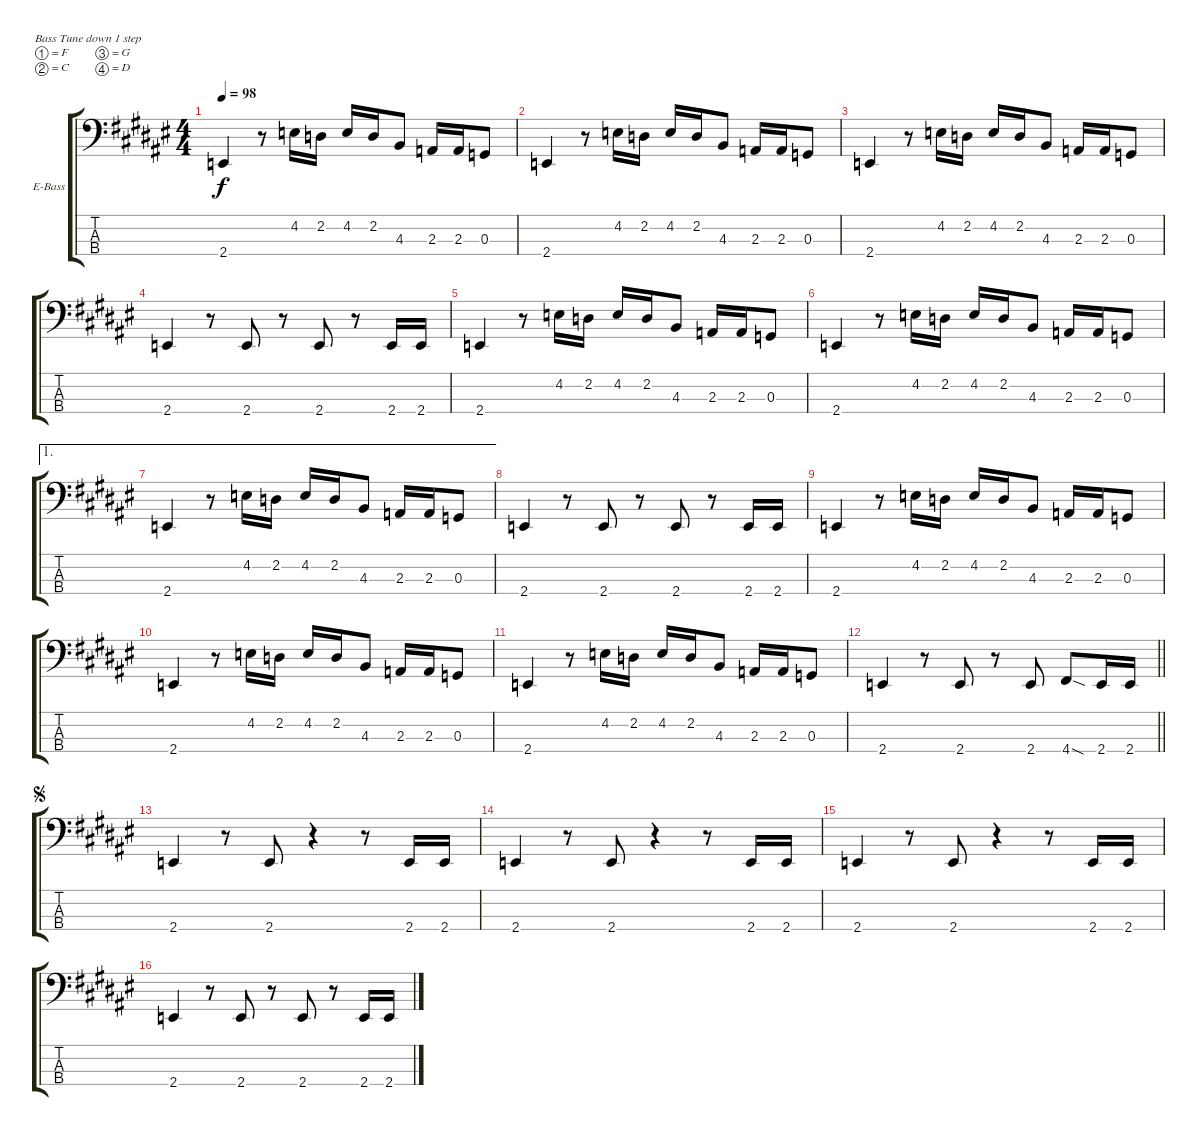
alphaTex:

\bracketExtendMode groupsimilarinstruments
\firstSystemTrackNameOrientation horizontal
\otherSystemsTrackNameOrientation horizontal
\track ("Untitled" "E-Bass") {instrument electricbassfinger}
\staff {score tabs}
\tuning (F2 C2 G1 D1)
\ts (4 4)
\tempo 98
\clef f4
\ks d#minor
2.4.4{dy f} r.8 4.2.16 2.2.16 4.2.16 2.2.16 4.3.8 2.3.16 2.3.16 0.3.8 |
2.4.4 r.8 4.2.16 2.2.16 4.2.16 2.2.16 4.3.8 2.3.16 2.3.16 0.3.8 |
2.4.4 r.8 4.2.16 2.2.16 4.2.16 2.2.16 4.3.8 2.3.16 2.3.16 0.3.8 |
2.4.4 r.8 2.4.8 r.8 2.4.8 r.8 2.4.16 2.4.16 |
2.4.4 r.8 4.2.16 2.2.16 4.2.16 2.2.16 4.3.8 2.3.16 2.3.16 0.3.8 |
2.4.4 r.8 4.2.16 2.2.16 4.2.16 2.2.16 4.3.8 2.3.16 2.3.16 0.3.8 |
\ae 1
2.4.4 r.8 4.2.16 2.2.16 4.2.16 2.2.16 4.3.8 2.3.16 2.3.16 0.3.8 |
2.4.4 r.8 2.4.8 r.8 2.4.8 r.8 2.4.16 2.4.16 |
2.4.4 r.8 4.2.16 2.2.16 4.2.16 2.2.16 4.3.8 2.3.16 2.3.16 0.3.8 |
2.4.4 r.8 4.2.16 2.2.16 4.2.16 2.2.16 4.3.8 2.3.16 2.3.16 0.3.8 |
2.4.4 r.8 4.2.16 2.2.16 4.2.16 2.2.16 4.3.8 2.3.16 2.3.16 0.3.8 |
\barLineRight lightlight
2.4.4 r.8 2.4.8 r.8 2.4.8 4.4{sod}.8 2.4.16 2.4.16 |
\section ("" " ")
\jump segno
2.4.4 r.8 2.4.8 r.4 r.8 2.4.16 2.4.16 |
2.4.4 r.8 2.4.8 r.4 r.8 2.4.16 2.4.16 |
2.4.4 r.8 2.4.8 r.4 r.8 2.4.16 2.4.16 |
2.4.4 r.8 2.4.8 r.8 2.4.8 r.8 2.4.16 2.4.16
